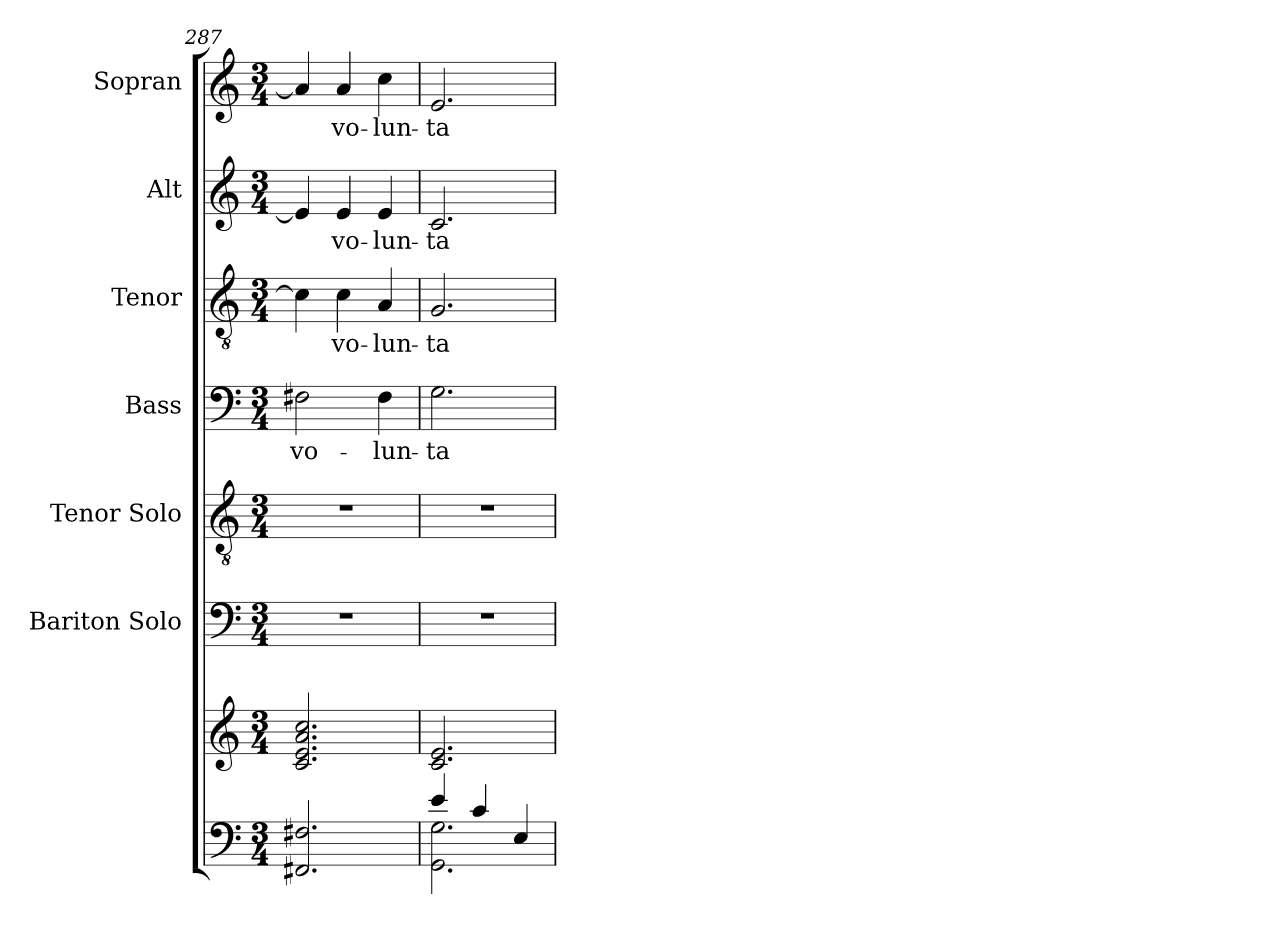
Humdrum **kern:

**kern	**kern	**kern	**kern	**kern	**text	**kern	**text	**kern	**text	**kern	**text
*part7	*part7	*part6	*part5	*part4	*part4	*part3	*part3	*part2	*part2	*part1	*part1
*staff8	*staff7	*staff6	*staff5	*staff4	*staff4	*staff3	*staff3	*staff2	*staff2	*staff1	*staff1
*	*	*I"Bariton Solo	*I"Tenor Solo	*I"Bass	*	*I"Tenor	*	*I"Alt	*	*I"Sopran	*
*	*	*	*	*I'B.	*	*I'T.	*	*I'A.	*	*I'S.	*
*clefF4	*clefG2	*clefF4	*clefGv2	*clefF4	*	*clefGv2	*	*clefG2	*	*clefG2	*
*k[]	*k[]	*k[]	*k[]	*k[]	*	*k[]	*	*k[]	*	*k[]	*
*C:	*C:	*C:	*C:	*C:	*	*C:	*	*C:	*	*C:	*
*M3/4	*M3/4	*M3/4	*M3/4	*M3/4	*	*M3/4	*	*M3/4	*	*M3/4	*
=287	=287	=287	=287	=287	=287	=287	=287	=287	=287	=287	=287
!	!	!	!	!	!LO:LY:b	!	!	!	!	!	!
2.FF#X/ 2.F#X/	2.c/ 2.e/ 2.a/ 2.cc/	2.r	2.r	2F#X\	vo-	4c\]	.	4e/]	.	4a/]	.
!	!	!	!	!	!	!	!LO:LY:b	!	!LO:LY:b	!	!LO:LY:b
.	.	.	.	.	.	4c\	vo-	4e/	vo-	4a/	vo-
!	!	!	!	!	!LO:LY:b	!	!LO:LY:b	!	!LO:LY:b	!	!LO:LY:b
.	.	.	.	4F#\	-lun-	4A/	-lun-	4e/	-lun-	4cc\	-lun-
=288	=288	=288	=288	=288	=288	=288	=288	=288	=288	=288	=288
*^	*	*	*	*	*	*	*	*	*	*	*
!	!	!	!	!	!	!LO:LY:b	!	!LO:LY:b	!	!LO:LY:b	!	!LO:LY:b
4e/	2.GG\ 2.G\	2.c/ 2.e/	2.r	2.r	2.G\	-ta-	2.G/	-ta-	2.c/	-ta-	2.e/	-ta-
4c/	.	.	.	.	.	.	.	.	.	.	.	.
4E/	.	.	.	.	.	.	.	.	.	.	.	.
*v	*v	*	*	*	*	*	*	*	*	*	*	*
=	=	=	=	=	=	=	=	=	=	=	=
*-	*-	*-	*-	*-	*-	*-	*-	*-	*-	*-	*-
